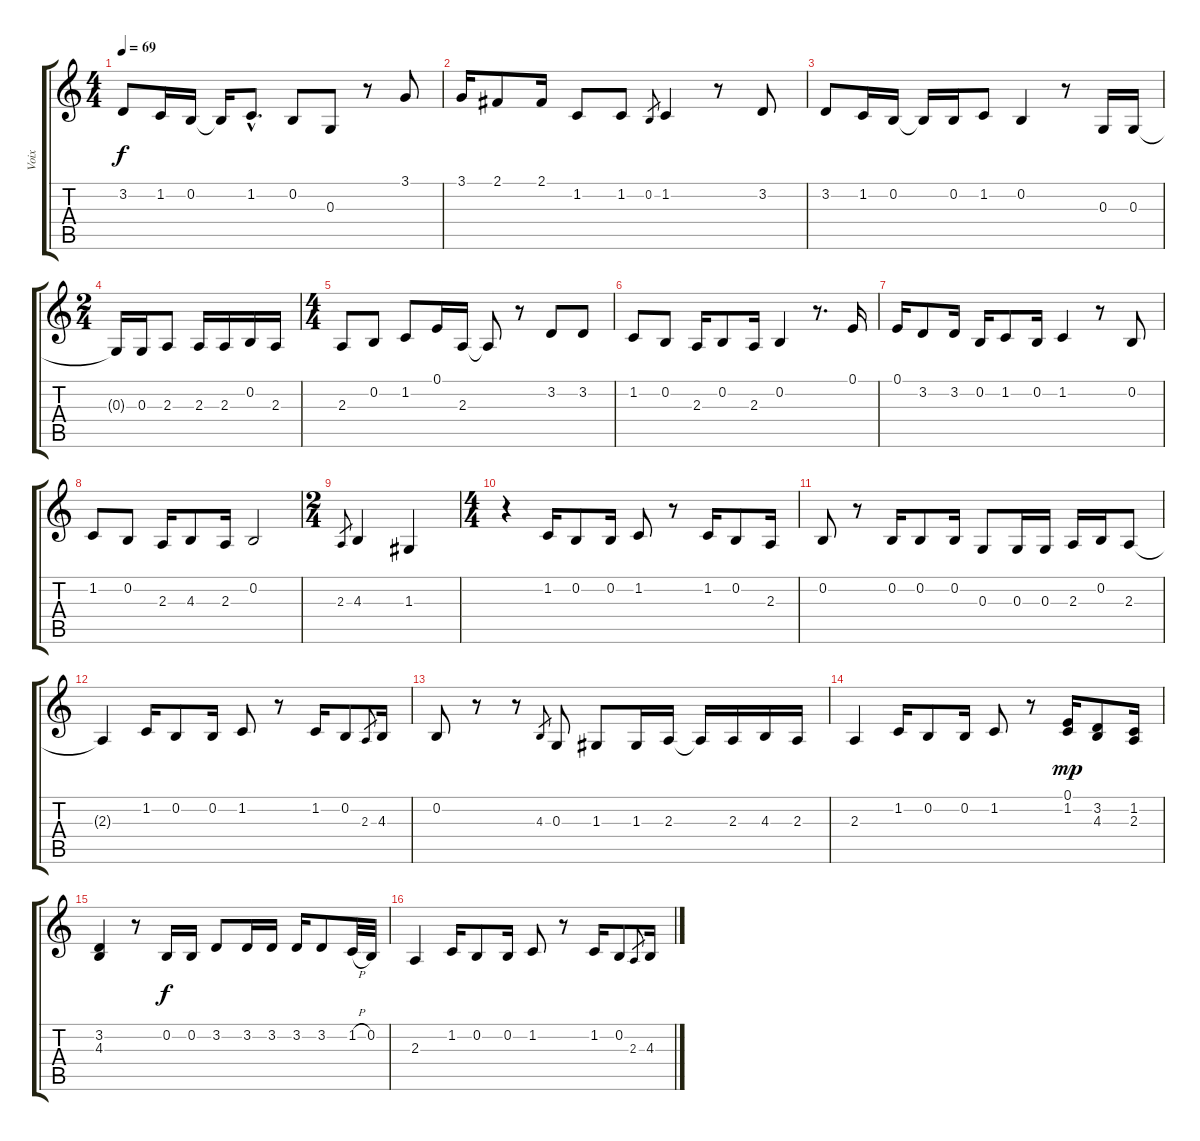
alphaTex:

\track ("Voix" "Voix") {instrument cello}
\staff {score tabs}
\tuning (E4 B3 G3 D3 A2 E2) {hide}
\ts (4 4)
\tempo 69
\clef g2
\ks c
3.2.8{dy f} 1.2.16 0.2.16 0.2{t}.16 1.2{hac}.8{d} 0.2.8 0.3.8 r.8 3.1.8 |
3.1.16 2.1.8 2.1.16 1.2.8 1.2.8 0.2.8{gr} 1.2.4 r.8 3.2.8 |
3.2.8 1.2.16 0.2.16 0.2{t}.16 0.2.16 1.2.8 0.2.4 r.8 0.3.16 0.3.16 |
\ts (2 4)
0.3{t}.16 0.3.16 2.3.8 2.3.16 2.3.16 0.2.16 2.3.16 |
\ts (4 4)
2.3.8 0.2.8 1.2.8 0.1.16 2.3.16 2.3{t}.8 r.8 3.2.8 3.2.8 |
1.2.8 0.2.8 2.3.16 0.2.8 2.3.16 0.2.4 r.8{d} 0.1.16 |
0.1.16 3.2.8 3.2.16 0.2.16 1.2.8 0.2.16 1.2.4 r.8 0.2.8 |
1.2.8 0.2.8 2.3.16 4.3.8 2.3.16 0.2.2 |
\ts (2 4)
2.3.8{gr} 4.3.4 1.3.4 |
\ts (4 4)
r.4 1.2.16 0.2.8 0.2.16 1.2.8 r.8 1.2.16 0.2.8 2.3.16 |
0.2.8 r.8 0.2.16 0.2.8 0.2.16 0.3.8 0.3.16 0.3.16 2.3.16 0.2.16 2.3.8 |
2.3{t}.4 1.2.16 0.2.8 0.2.16 1.2.8 r.8 1.2.16 0.2.8 2.3.8{gr} 4.3.16 |
0.2.8 r.8 r.8 4.3.8{gr} 0.3.8 1.3.8 1.3.16 2.3.16 2.3{t}.16 2.3.16 4.3.16 2.3.16 |
2.3.4 1.2.16 0.2.8 0.2.16 1.2.8 r.8 (0.1 1.2).16{dy mp} (3.2 4.3).8 (1.2 2.3).16 |
(3.2 4.3).4 r.8 0.2.16{dy f} 0.2.16 3.2.8 3.2.16 3.2.16 3.2.16 3.2.8 1.2{h}.32 0.2.32 |
2.3.4 1.2.16 0.2.8 0.2.16 1.2.8 r.8 1.2.16 0.2.8 2.3.8{gr} 4.3.16
